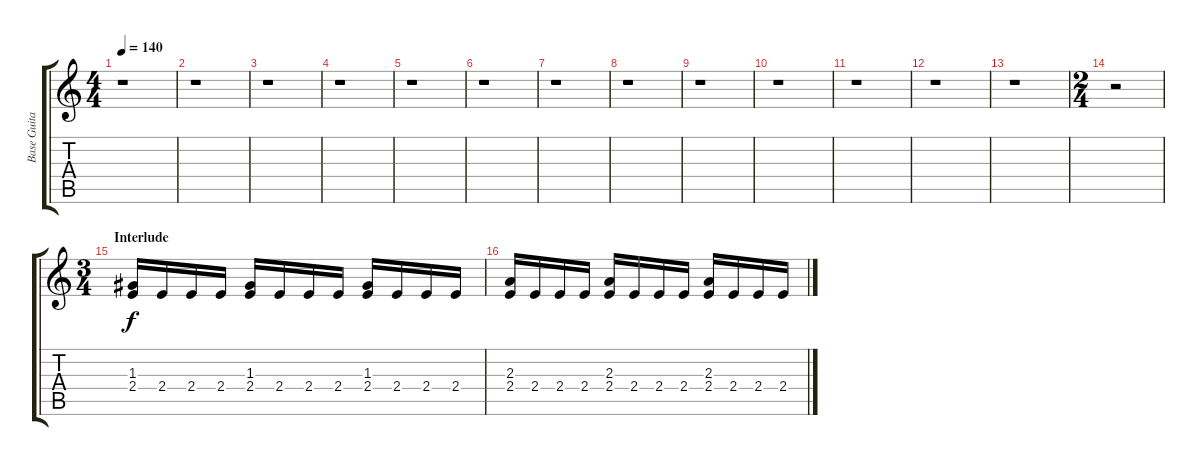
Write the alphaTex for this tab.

\track ("Base Guitar" "Base Guita") {instrument overdrivenguitar}
\staff {score tabs}
\tuning (E4 B3 G3 D3 A2 E2) {hide}
\ts (4 4)
\tempo 140
\clef g2
\ks c
r.1{dy f} |
r.1 |
r.1 |
r.1 |
r.1 |
r.1 |
r.1 |
r.1 |
r.1 |
r.1 |
r.1 |
r.1 |
r.1 |
\ts (2 4)
r.2 |
\ts (3 4)
\section ("" "Interlude")
(1.3 2.4).16 2.4.16 2.4.16 2.4.16 (1.3 2.4).16 2.4.16 2.4.16 2.4.16 (1.3 2.4).16 2.4.16 2.4.16 2.4.16 |
(2.3 2.4).16 2.4.16 2.4.16 2.4.16 (2.3 2.4).16 2.4.16 2.4.16 2.4.16 (2.3 2.4).16 2.4.16 2.4.16 2.4.16
